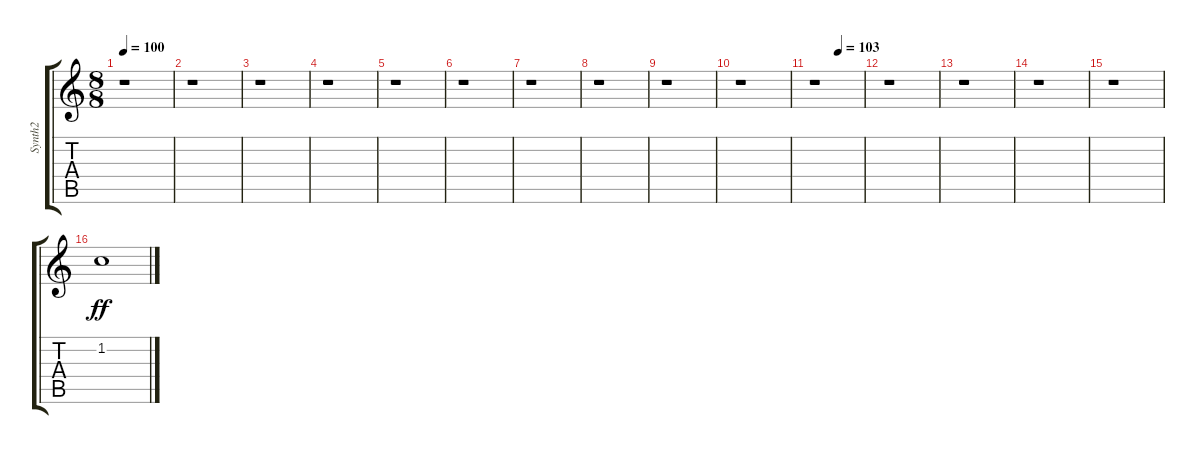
\track ("Synth2" "Synth2") {instrument distortionguitar}
\staff {score tabs}
\tuning (E4 B3 G3 D3 A2 E2) {hide}
\ts (8 8)
\tempo 100
\clef g2
\ks c
r.1{dy ff} |
r.1 |
r.1 |
r.1 |
r.1 |
r.1 |
r.1 |
r.1 |
r.1 |
r.1 |
\tempo (103 0.5)
r.1 |
r.1 |
r.1 |
r.1 |
r.1 |
1.2.1{volume 12 balance 7 instrument synthbrass2}
